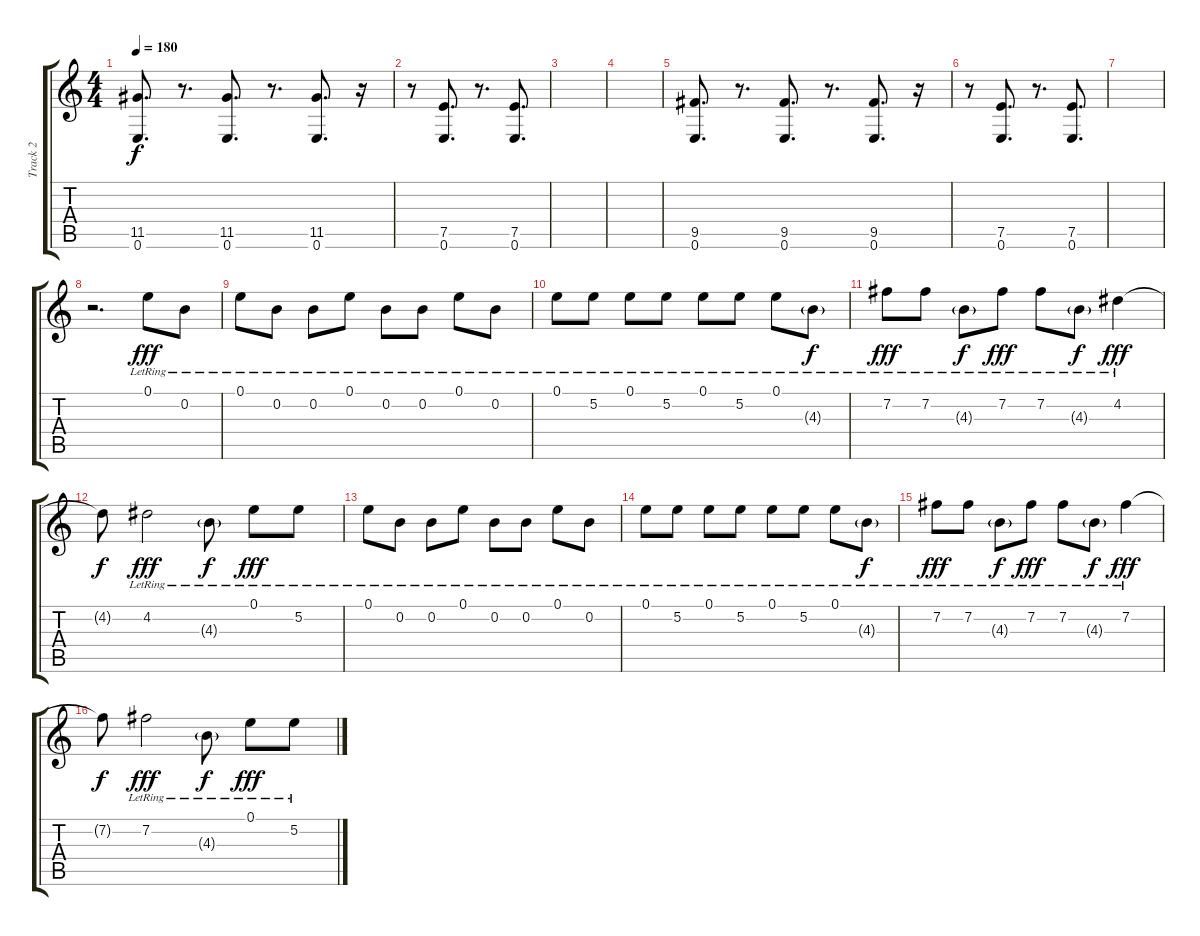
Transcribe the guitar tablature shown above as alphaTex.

\track ("Track 2" "Track 2") {instrument electricguitarjazz}
\staff {score tabs}
\tuning (E4 B3 G3 D3 A2 E2) {hide}
\ts (4 4)
\tempo 180
\clef g2
\ks c
(11.5 0.6).8{d dy f} r.8{d} (11.5 0.6).8{d} r.8{d} (11.5 0.6).8{d} r.16 |
r.8 (7.5 0.6).8{d} r.8{d} (7.5 0.6).8{d} |
|
|
(9.5 0.6).8{d} r.8{d} (9.5 0.6).8{d} r.8{d} (9.5 0.6).8{d} r.16 |
r.8 (7.5 0.6).8{d} r.8{d} (7.5 0.6).8{d} |
|
r.2{d instrument electricguitarjazz} 0.1{lr}.8{dy fff} 0.2{lr}.8 |
0.1{lr}.8 0.2{lr}.8 0.2{lr}.8 0.1{lr}.8 0.2{lr}.8 0.2{lr}.8 0.1{lr}.8 0.2{lr}.8 |
0.1{lr}.8 5.2{lr}.8 0.1{lr}.8 5.2{lr}.8 0.1{lr}.8 5.2{lr}.8 0.1{lr}.8 4.3{g lr}.8{dy f} |
7.2{lr}.8{dy fff} 7.2{lr}.8 4.3{g lr}.8{dy f} 7.2{lr}.8{dy fff} 7.2{lr}.8 4.3{g lr}.8{dy f} 4.2{lr}.4{dy fff} |
4.2{t}.8{dy f} 4.2{lr}.2{dy fff} 4.3{g lr}.8{dy f} 0.1{lr}.8{dy fff} 5.2{lr}.8 |
0.1{lr}.8 0.2{lr}.8 0.2{lr}.8 0.1{lr}.8 0.2{lr}.8 0.2{lr}.8 0.1{lr}.8 0.2{lr}.8 |
0.1{lr}.8 5.2{lr}.8 0.1{lr}.8 5.2{lr}.8 0.1{lr}.8 5.2{lr}.8 0.1{lr}.8 4.3{g lr}.8{dy f} |
7.2{lr}.8{dy fff} 7.2{lr}.8 4.3{g lr}.8{dy f} 7.2{lr}.8{dy fff} 7.2{lr}.8 4.3{g lr}.8{dy f} 7.2{lr}.4{dy fff} |
7.2{t}.8{dy f} 7.2{lr}.2{dy fff} 4.3{g lr}.8{dy f} 0.1{lr}.8{dy fff} 5.2{lr}.8
